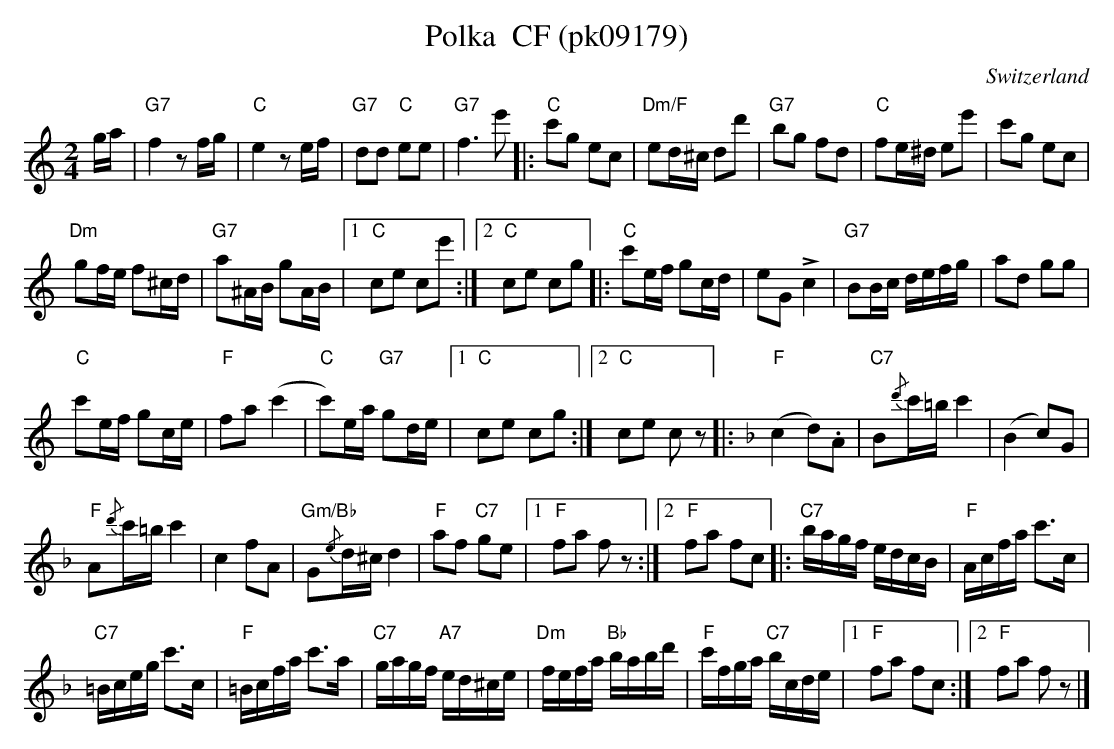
X:1
T: Polka  CF (pk09179)
M:2/4
L:1/8
O:Switzerland
K:C major
g/a/ | "G7"f2zf/g/ | "C"e2ze/f/ | "G7"dd "C"ee | "G7"f3e' |: "C"c'g ec | "Dm/F"ed/^c/ dd' | "G7"bg fd | "C"fe/^d/ ee' | c'g ec |
"Dm"gf/e/ f^c/d/ | "G7"a^A/B/ gA/B/ |1 "C"ce ce' :|2 "C"ce cg |: "C"c'e/f/ gc/d/ | eG !>!c2 | "G7"BB/c/ d/e/f/g/ | ad gg |
"C"c'e/f/ gc/e/ | "F"fa (c'2 | "C"c')e/a/ "G7"gd/e/ |1 "C"ce cg :|2 "C"ce cz |: [K:F] ("F"c2 d).A | "C7"B{/d'}c'/=b/ c'2 | (B2 c)G |
"F"A{/d'}c'/=b/ c'2 | c2fA | "Gm/Bb"G{/e}d/^c/d2 | "F"af "C7"ge |1 "F"fa fz :|2 "F"fa fc |: [L:1/16] "C7"bagf edcB | "F"Acfa c'3c |
 "C7"=Bceg c'3c | "F"=Bcfa c'3a | "C7"gagf "A7"ed^ce | "Dm"fefa "Bb"babd' | "F"c'fga "C7"bcde |1 "F"f2a2 f2c2 :|2 "F"f2a2 f2z2 |]
